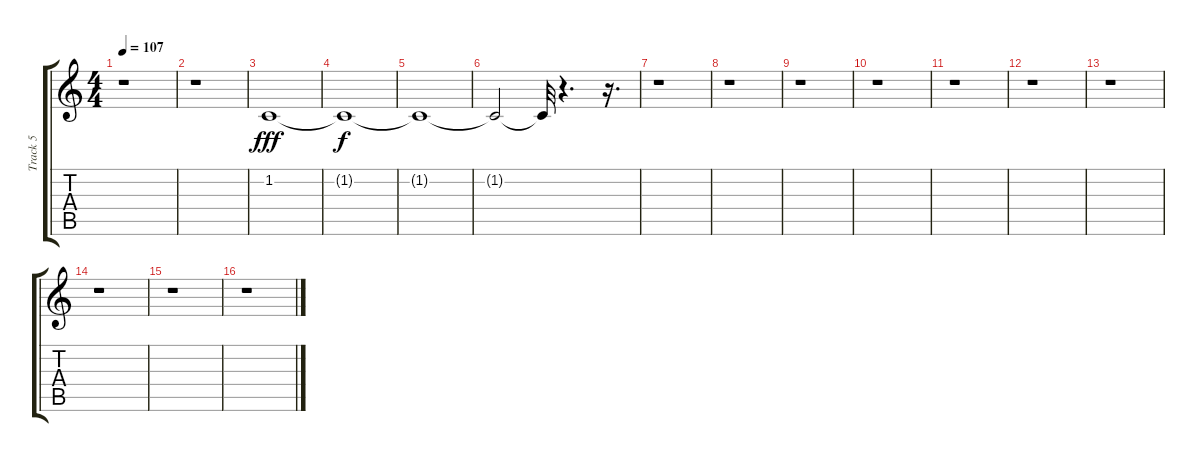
\track ("Track 5" "Track 5") {instrument acousticgrandpiano}
\staff {score tabs}
\tuning (E4 B3 G3 D3 A2 E2) {hide}
\ts (4 4)
\tempo 107
\clef g2
\ks c
r.1{dy f} |
r.1 |
1.2.1{dy fff} |
1.2{t}.1{dy f} |
1.2{t}.1 |
1.2{t}.2 1.2{t}.32 r.4{d} r.16{d} |
r.1 |
r.1 |
r.1 |
r.1 |
r.1 |
r.1 |
r.1 |
r.1 |
r.1 |
r.1
